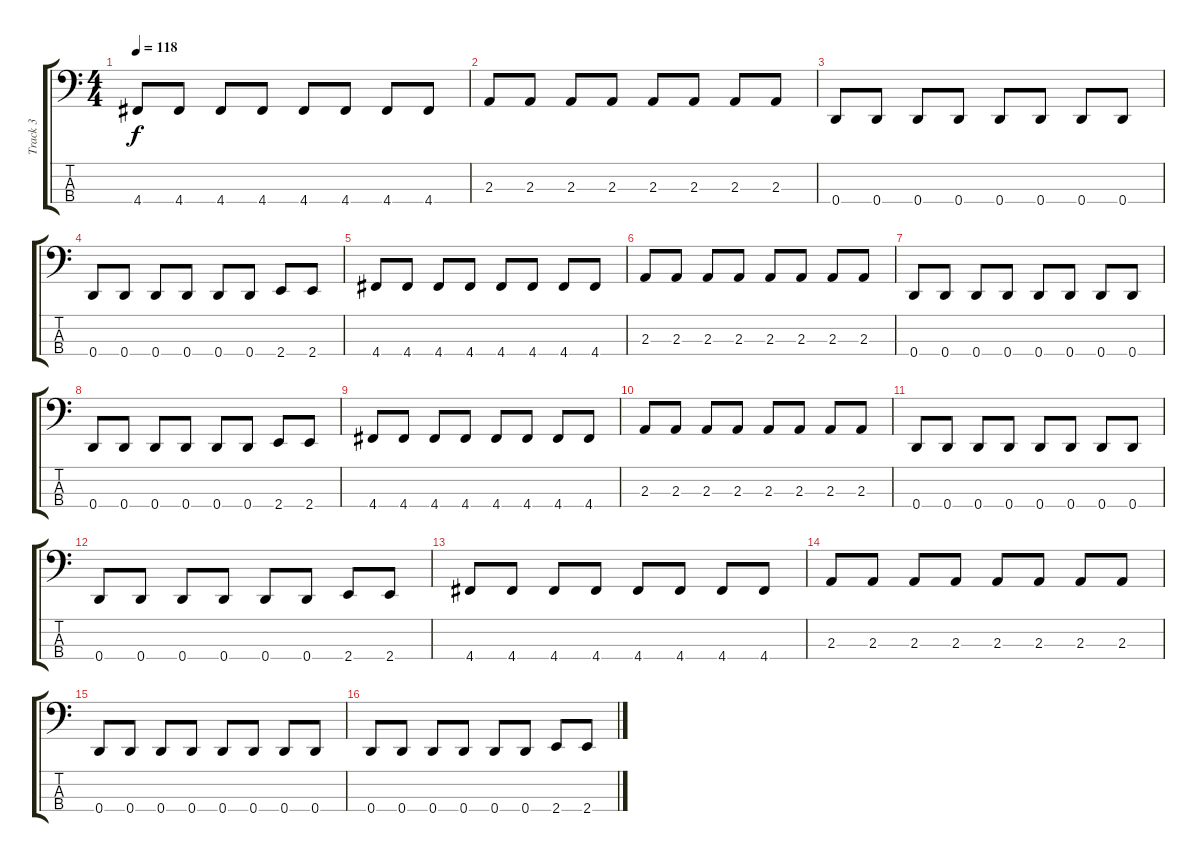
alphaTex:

\track ("Track 3" "Track 3") {instrument electricbasspick}
\staff {score tabs}
\tuning (F2 C2 G1 D1) {hide}
\ts (4 4)
\tempo 118
\clef f4
\ks c
4.4.8{dy f} 4.4.8 4.4.8 4.4.8 4.4.8 4.4.8 4.4.8 4.4.8 |
2.3.8 2.3.8 2.3.8 2.3.8 2.3.8 2.3.8 2.3.8 2.3.8 |
0.4.8 0.4.8 0.4.8 0.4.8 0.4.8 0.4.8 0.4.8 0.4.8 |
0.4.8 0.4.8 0.4.8 0.4.8 0.4.8 0.4.8 2.4.8 2.4.8 |
4.4.8 4.4.8 4.4.8 4.4.8 4.4.8 4.4.8 4.4.8 4.4.8 |
2.3.8 2.3.8 2.3.8 2.3.8 2.3.8 2.3.8 2.3.8 2.3.8 |
0.4.8 0.4.8 0.4.8 0.4.8 0.4.8 0.4.8 0.4.8 0.4.8 |
0.4.8 0.4.8 0.4.8 0.4.8 0.4.8 0.4.8 2.4.8 2.4.8 |
4.4.8 4.4.8 4.4.8 4.4.8 4.4.8 4.4.8 4.4.8 4.4.8 |
2.3.8 2.3.8 2.3.8 2.3.8 2.3.8 2.3.8 2.3.8 2.3.8 |
0.4.8 0.4.8 0.4.8 0.4.8 0.4.8 0.4.8 0.4.8 0.4.8 |
0.4.8 0.4.8 0.4.8 0.4.8 0.4.8 0.4.8 2.4.8 2.4.8 |
4.4.8 4.4.8 4.4.8 4.4.8 4.4.8 4.4.8 4.4.8 4.4.8 |
2.3.8 2.3.8 2.3.8 2.3.8 2.3.8 2.3.8 2.3.8 2.3.8 |
0.4.8 0.4.8 0.4.8 0.4.8 0.4.8 0.4.8 0.4.8 0.4.8 |
0.4.8 0.4.8 0.4.8 0.4.8 0.4.8 0.4.8 2.4.8 2.4.8
